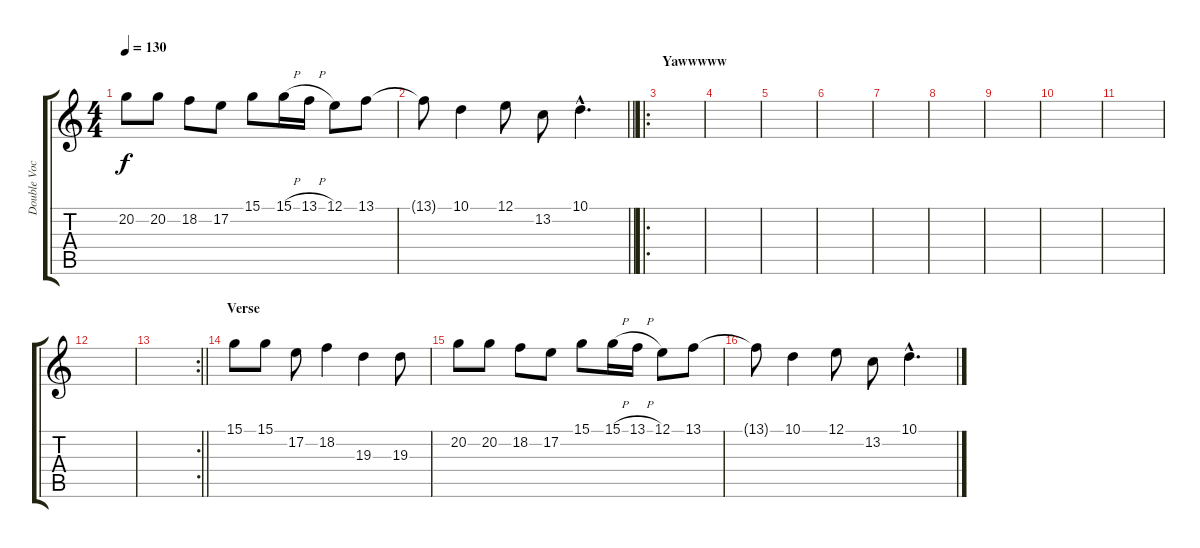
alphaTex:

\track ("Double Vocal" "Double Voc") {instrument lead4chiff}
\staff {score tabs}
\tuning (E4 B3 G3 D3 A2 E2) {hide}
\ts (4 4)
\tempo 130
\clef g2
\ks c
20.2.8{dy f} 20.2.8 18.2.8 17.2.8 15.1.8 15.1{h}.16 13.1{h}.16 12.1.8 13.1.8 |
\barLineRight lightlight
13.1{t}.8 10.1.4 12.1.8 13.2.8 10.1{hac}.4{d} |
\ro
\section ("" "Yawwwww")
|
|
|
|
|
|
|
|
|
|
\rc 2
\barLineRight lightlight
|
\section ("" "Verse")
15.1.8 15.1.8 17.2.8 18.2.4 19.3.4 19.3.8 |
20.2.8 20.2.8 18.2.8 17.2.8 15.1.8 15.1{h}.16 13.1{h}.16 12.1.8 13.1.8 |
13.1{t}.8 10.1.4 12.1.8 13.2.8 10.1{hac}.4{d}
